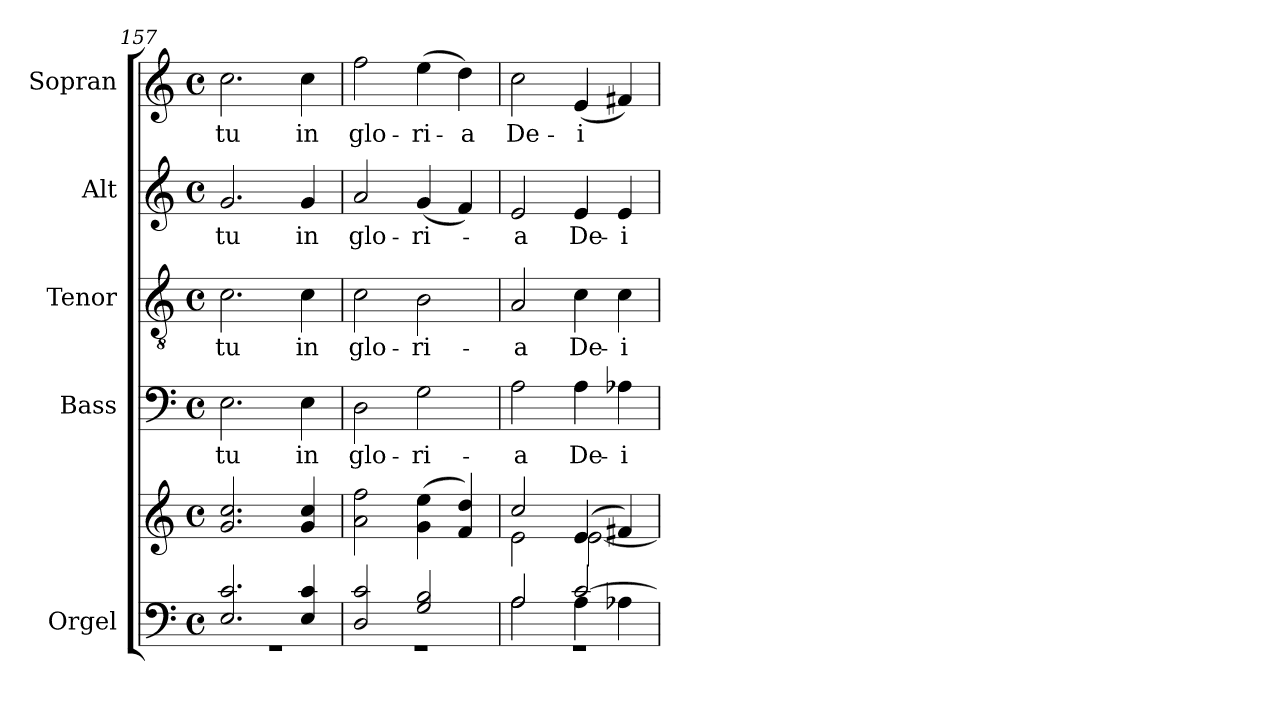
**kern	**kern	**kern	**text	**kern	**text	**kern	**text	**kern	**text
*part5	*part5	*part4	*part4	*part3	*part3	*part2	*part2	*part1	*part1
*staff6	*staff5	*staff4	*staff4	*staff3	*staff3	*staff2	*staff2	*staff1	*staff1
*I"Orgel	*	*I"Bass	*	*I"Tenor	*	*I"Alt	*	*I"Sopran	*
*I'Org.	*	*I'B.	*	*I'T.	*	*I'A.	*	*I'S.	*
!!LO:LB:g=z
*clefF4	*clefG2	*clefF4	*	*clefGv2	*	*clefG2	*	*clefG2	*
*k[]	*k[]	*k[]	*	*k[]	*	*k[]	*	*k[]	*
*C:	*C:	*C:	*	*C:	*	*C:	*	*C:	*
*M4/4	*M4/4	*M4/4	*	*M4/4	*	*M4/4	*	*M4/4	*
*met(c)	*met(c)	*met(c)	*	*met(c)	*	*met(c)	*	*met(c)	*
=157	=157	=157	=157	=157	=157	=157	=157	=157	=157
*^	*	*	*	*	*	*	*	*	*
!	!	!	!	!LO:LY:b	!	!LO:LY:b	!	!LO:LY:b	!	!LO:LY:b
2.E/ 2.c/	1rGG	2.g/ 2.cc/	2.E\	-tu	2.c\	-tu	2.g/	-tu	2.cc\	-tu
!	!	!	!	!LO:LY:b	!	!LO:LY:b	!	!LO:LY:b	!	!LO:LY:b
4E/ 4c/	.	4g/ 4cc/	4E\	in	4c\	in	4g/	in	4cc\	in
=158	=158	=158	=158	=158	=158	=158	=158	=158	=158	=158
!	!	!	!	!LO:LY:b	!	!LO:LY:b	!	!LO:LY:b	!	!LO:LY:b
2D/ 2c/	1rGG	2a\ 2ff\	2D\	glo-	2c\	glo-	2a/	glo-	2ff\	glo-
!	!	!	!	!LO:LY:b	!	!LO:LY:b	!	!LO:LY:b	!	!LO:LY:b
2G/ 2B/	.	(>4g\ 4ee\	2G\	-ri-	2B\	-ri-	(<4g/	-ri-	(>4ee\	-ri-
!	!	!	!	!	!	!	!	!	!	!LO:LY:b
.	.	4f/ 4dd/)	.	.	.	.	4f/)	.	4dd\)	-a
=159	=159	=159	=159	=159	=159	=159	=159	=159	=159	=159
*	*^	*^	*	*	*	*	*	*	*	*
!	!	!	!	!	!	!LO:LY:b	!	!LO:LY:b	!	!LO:LY:b	!	!LO:LY:b
2A/	1rGG	2A\	2cc/	2e\	2A\	-a	2A/	-a	2e/	-a	2cc\	De-
!	!	!	!	!	!	!LO:LY:b	!	!LO:LY:b	!	!LO:LY:b	!	!LO:LY:b
[>2c/	.	4A\	(4e/	[<2e\	4A\	De-	4c\	De-	4e/	De-	(<4e/	-i
!	!	!	!	!	!	!LO:LY:b	!	!LO:LY:b	!	!LO:LY:b	!	!
.	.	4A-X\	4f#X/)	.	4A-X\	-i	4c\	-i	4e/	-i	4f#X/)	.
*v	*v	*v	*	*	*	*	*	*	*	*	*	*
*	*v	*v	*	*	*	*	*	*	*	*
=	=	=	=	=	=	=	=	=	=
*-	*-	*-	*-	*-	*-	*-	*-	*-	*-
